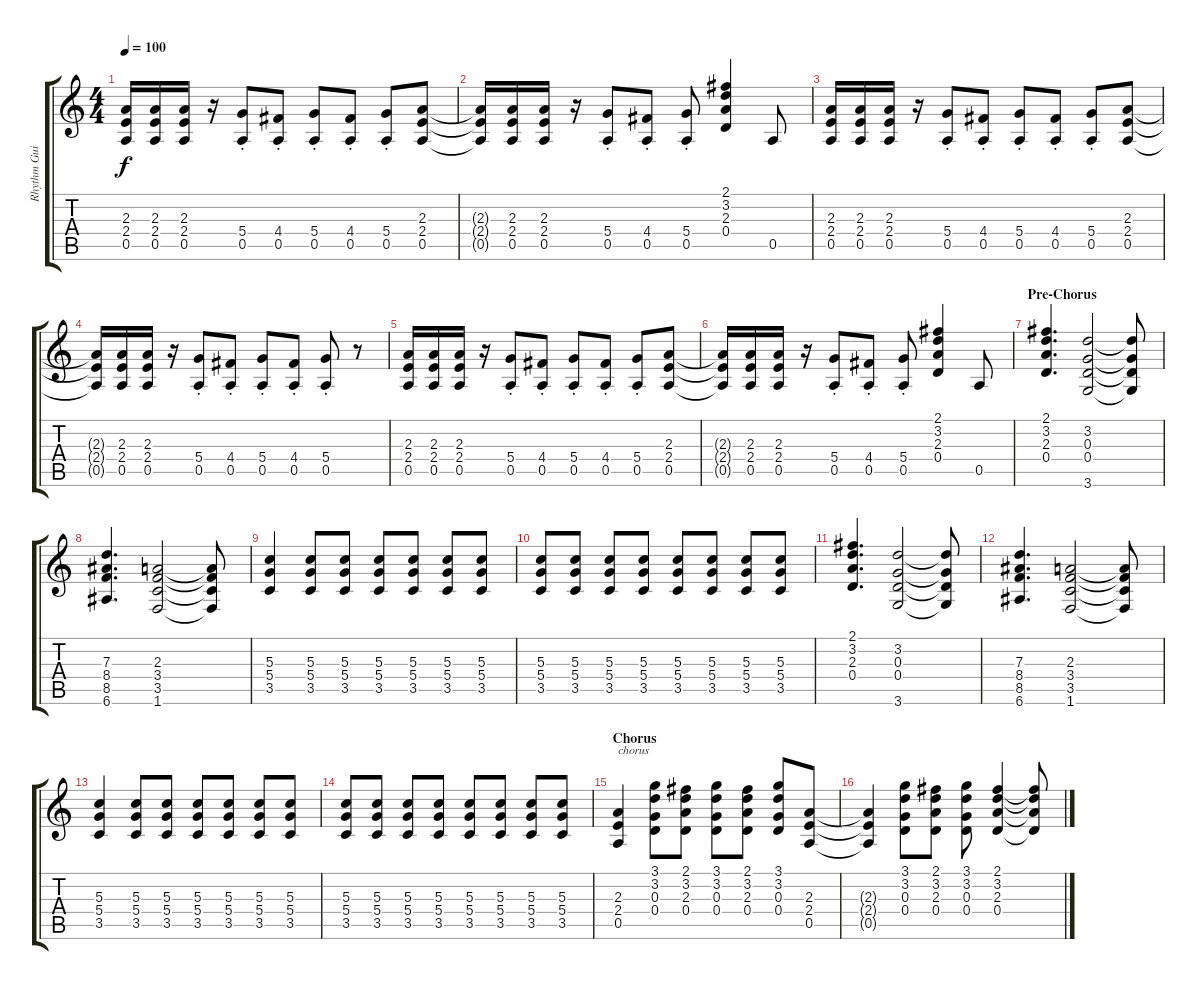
\track ("Rhythm Guitar" "Rhythm Gui") {instrument distortionguitar}
\staff {score tabs}
\tuning (E4 B3 G3 D3 A2 E2) {hide}
\ts (4 4)
\tempo 100
\clef g2
\ks c
(2.3 2.4 0.5).16{dy f} (2.3 2.4 0.5).16 (2.3 2.4 0.5).16 r.16 (5.4{st} 0.5{st}).8 (4.4{st} 0.5{st}).8 (5.4{st} 0.5{st}).8 (4.4{st} 0.5{st}).8 (5.4{st} 0.5{st}).8 (2.3 2.4 0.5).8 |
(2.3{t} 2.4{t} 0.5{t}).16 (2.3 2.4 0.5).16 (2.3 2.4 0.5).16 r.16 (5.4{st} 0.5{st}).8 (4.4{st} 0.5{st}).8 (5.4{st} 0.5{st}).8 (2.1 3.2 2.3 0.4).4 0.5.8 |
(2.3 2.4 0.5).16 (2.3 2.4 0.5).16 (2.3 2.4 0.5).16 r.16 (5.4{st} 0.5{st}).8 (4.4{st} 0.5{st}).8 (5.4{st} 0.5{st}).8 (4.4{st} 0.5{st}).8 (5.4{st} 0.5{st}).8 (2.3 2.4 0.5).8 |
(2.3{t} 2.4{t} 0.5{t}).16 (2.3 2.4 0.5).16 (2.3 2.4 0.5).16 r.16 (5.4{st} 0.5{st}).8 (4.4{st} 0.5{st}).8 (5.4{st} 0.5{st}).8 (4.4{st} 0.5{st}).8 (5.4{st} 0.5{st}).8 r.8 |
(2.3 2.4 0.5).16 (2.3 2.4 0.5).16 (2.3 2.4 0.5).16 r.16 (5.4{st} 0.5{st}).8 (4.4{st} 0.5{st}).8 (5.4{st} 0.5{st}).8 (4.4{st} 0.5{st}).8 (5.4{st} 0.5{st}).8 (2.3 2.4 0.5).8 |
(2.3{t} 2.4{t} 0.5{t}).16 (2.3 2.4 0.5).16 (2.3 2.4 0.5).16 r.16 (5.4{st} 0.5{st}).8 (4.4{st} 0.5{st}).8 (5.4{st} 0.5{st}).8 (2.1 3.2 2.3 0.4).4 0.5.8 |
\section ("" "Pre-Chorus")
(2.1 3.2 2.3 0.4).4{d} (3.2 0.3 0.4 3.6).2 (3.2{t} 0.3{t} 0.4{t} 3.6{t}).8 |
(7.3 8.4 8.5 6.6).4{d} (2.3 3.4 3.5 1.6).2 (2.3{t} 3.4{t} 3.5{t} 1.6{t}).8 |
(5.3 5.4 3.5).4 (5.3 5.4 3.5).8 (5.3 5.4 3.5).8 (5.3 5.4 3.5).8 (5.3 5.4 3.5).8 (5.3 5.4 3.5).8 (5.3 5.4 3.5).8 |
(5.3 5.4 3.5).8 (5.3 5.4 3.5).8 (5.3 5.4 3.5).8 (5.3 5.4 3.5).8 (5.3 5.4 3.5).8 (5.3 5.4 3.5).8 (5.3 5.4 3.5).8 (5.3 5.4 3.5).8 |
(2.1 3.2 2.3 0.4).4{d} (3.2 0.3 0.4 3.6).2 (3.2{t} 0.3{t} 0.4{t} 3.6{t}).8 |
(7.3 8.4 8.5 6.6).4{d} (2.3 3.4 3.5 1.6).2 (2.3{t} 3.4{t} 3.5{t} 1.6{t}).8 |
(5.3 5.4 3.5).4 (5.3 5.4 3.5).8 (5.3 5.4 3.5).8 (5.3 5.4 3.5).8 (5.3 5.4 3.5).8 (5.3 5.4 3.5).8 (5.3 5.4 3.5).8 |
(5.3 5.4 3.5).8 (5.3 5.4 3.5).8 (5.3 5.4 3.5).8 (5.3 5.4 3.5).8 (5.3 5.4 3.5).8 (5.3 5.4 3.5).8 (5.3 5.4 3.5).8 (5.3 5.4 3.5).8 |
\section ("" "Chorus")
(2.3 2.4 0.5).4{txt "chorus"} (3.1 3.2 0.3 0.4).8 (2.1 3.2 2.3 0.4).8 (3.1 3.2 0.3 0.4).8 (2.1 3.2 2.3 0.4).8 (3.1 3.2 0.3 0.4).8 (2.3 2.4 0.5).8 |
(2.3{t} 2.4{t} 0.5{t}).4 (3.1 3.2 0.3 0.4).8 (2.1 3.2 2.3 0.4).8 (3.1 3.2 0.3 0.4).8 (2.1 3.2 2.3 0.4).4 (2.1{t} 3.2{t} 2.3{t} 0.4{t}).8
